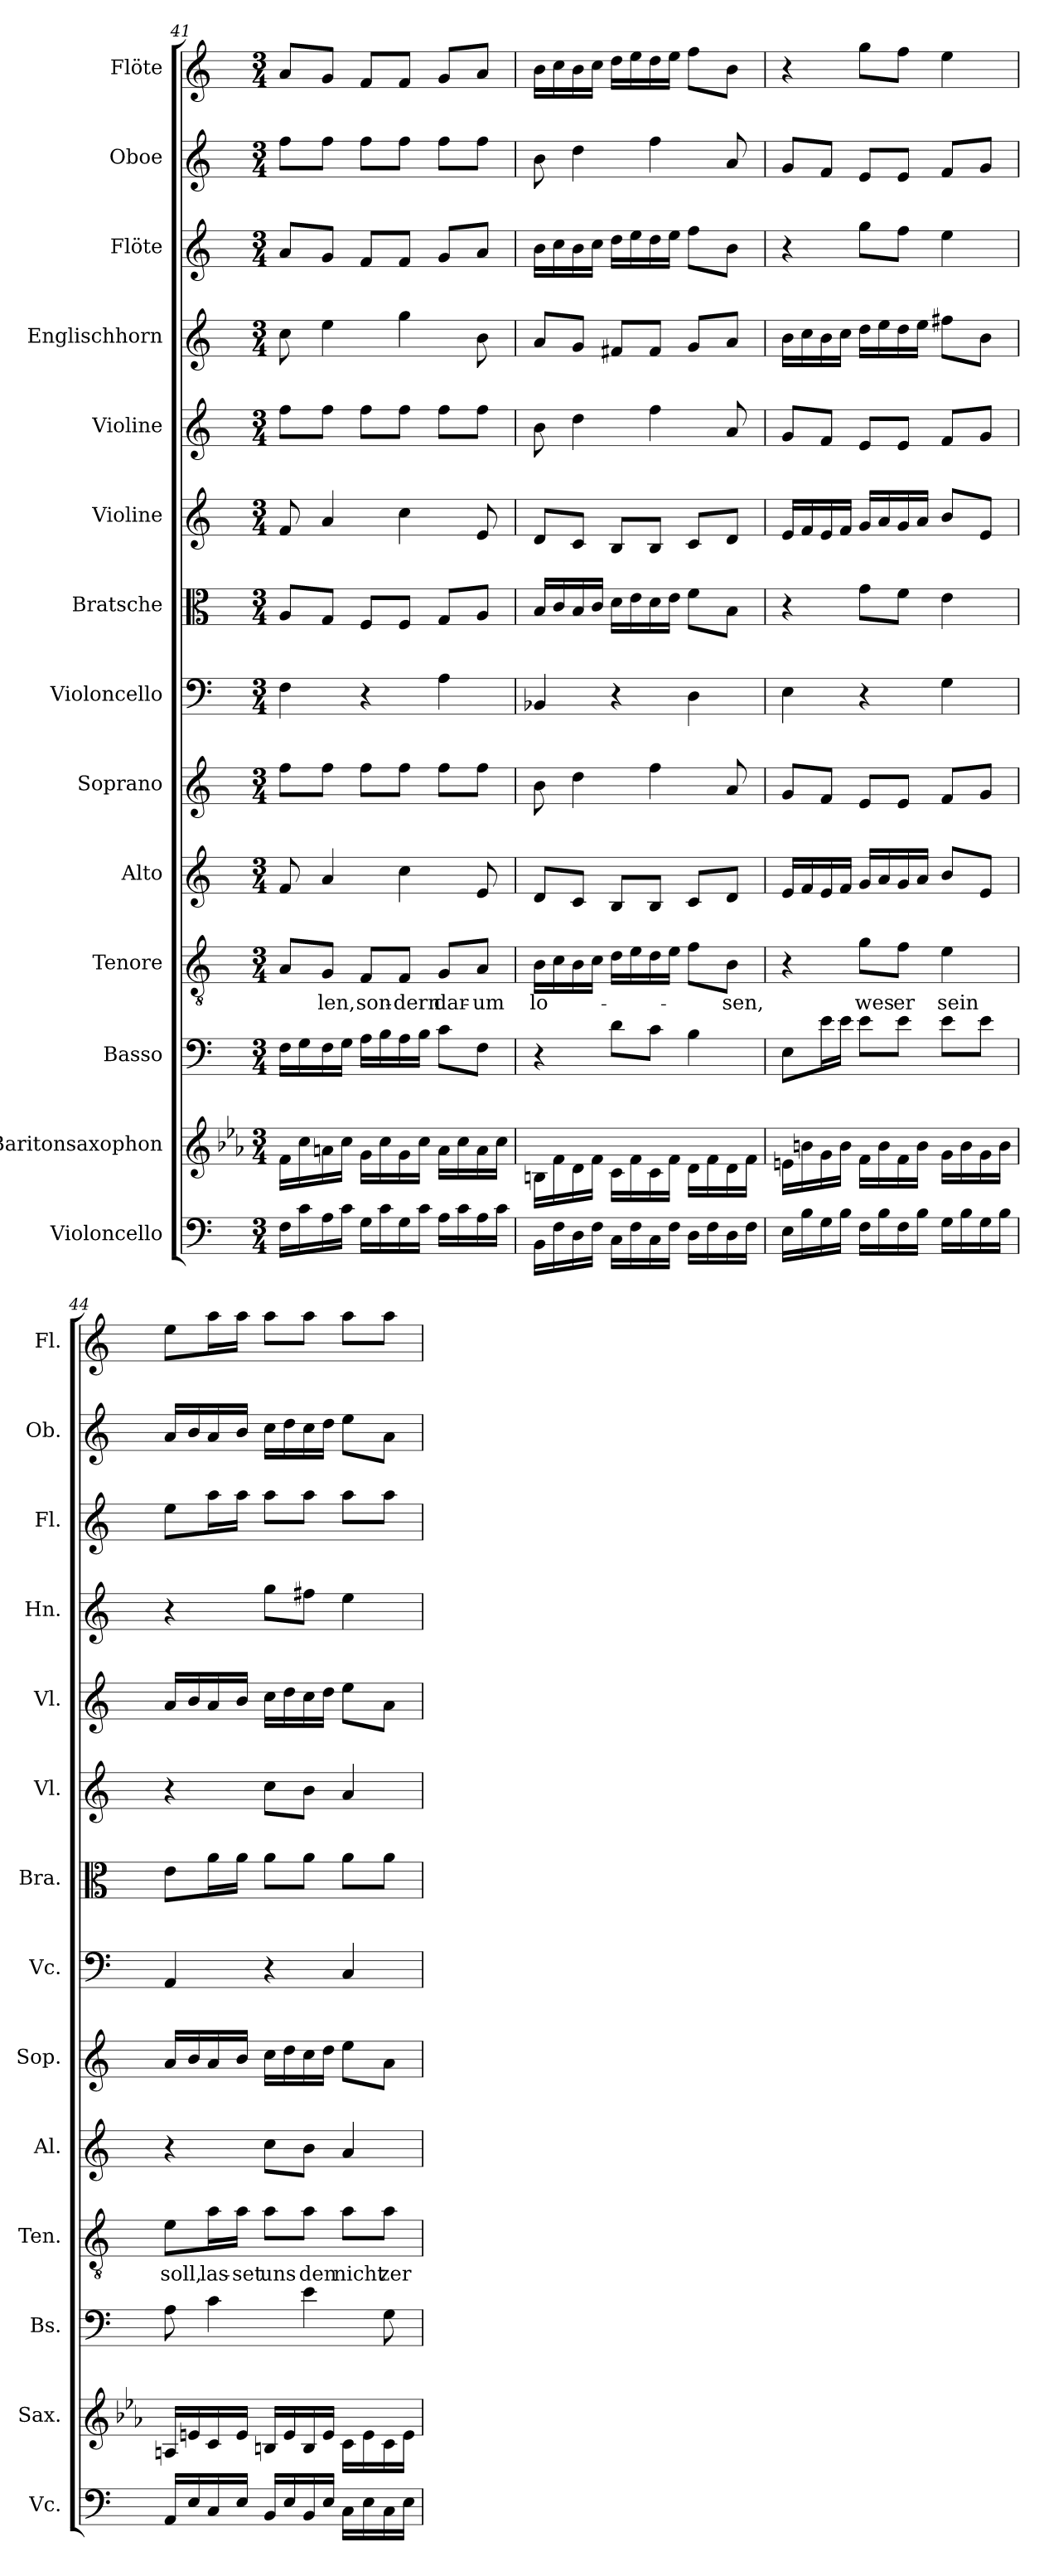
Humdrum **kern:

**kern	**kern	**kern	**kern	**text	**kern	**kern	**kern	**kern	**kern	**kern	**kern	**kern	**kern	**kern
*part14	*part13	*part12	*part11	*part11	*part10	*part9	*part8	*part7	*part6	*part5	*part4	*part3	*part2	*part1
*staff14	*staff13	*staff12	*staff11	*staff11	*staff10	*staff9	*staff8	*staff7	*staff6	*staff5	*staff4	*staff3	*staff2	*staff1
*I"Violoncello	*I"Baritonsaxophon	*I"Basso	*I"Tenore	*	*I"Alto	*I"Soprano	*I"Violoncello	*I"Bratsche	*I"Violine	*I"Violine	*I"Englischhorn	*I"Flöte	*I"Oboe	*I"Flöte
*I'Vc.	*I'Sax.	*I'Bs.	*I'Ten.	*	*I'Al.	*I'Sop.	*I'Vc.	*I'Bra.	*I'Vl.	*I'Vl.	*I'Hn.	*I'Fl.	*I'Ob.	*I'Fl.
*clefF4	*clefG2	*clefF4	*clefGv2	*	*clefG2	*clefG2	*clefF4	*clefC3	*clefG2	*clefG2	*clefG2	*clefG2	*clefG2	*clefG2
*	*ITrd12c21	*	*	*	*	*	*	*	*	*	*ITrd4c7	*	*	*
*k[]	*k[b-e-a-]	*k[]	*k[]	*	*k[]	*k[]	*k[]	*k[]	*k[]	*k[]	*k[b-]	*k[]	*k[]	*k[]
*M3/4	*M3/4	*M3/4	*M3/4	*	*M3/4	*M3/4	*M3/4	*M3/4	*M3/4	*M3/4	*M3/4	*M3/4	*M3/4	*M3/4
=41	=41	=41	=41	=41	=41	=41	=41	=41	=41	=41	=41	=41	=41	=41
16F\LL	16F\LL	16F\LL	8A/L	.	8f/	8ff\L	4F\	8A/L	8f/	8ff\L	8f\	8a/L	8ff\L	8a/L
16c\	16c\	16G\	.	.	.	.	.	.	.	.	.	.	.	.
!	!	!	!	!LO:LY:b	!	!	!	!	!	!	!	!	!	!
16A\	16An\	16F\	8G/J	-len,	4a/	8ff\J	.	8G/J	4a/	8ff\J	4a\	8g/J	8ff\J	8g/J
16c\JJ	16c\JJ	16G\JJ	.	.	.	.	.	.	.	.	.	.	.	.
!	!	!	!	!LO:LY:b	!	!	!	!	!	!	!	!	!	!
16G\LL	16G\LL	16A\LL	8F/L	son-	.	8ff\L	4r	8F/L	.	8ff\L	.	8f/L	8ff\L	8f/L
16c\	16c\	16B\	.	.	.	.	.	.	.	.	.	.	.	.
!	!	!	!	!LO:LY:b	!	!	!	!	!	!	!	!	!	!
16G\	16G\	16A\	8F/J	-dern	4cc\	8ff\J	.	8F/J	4cc\	8ff\J	4cc\	8f/J	8ff\J	8f/J
16c\JJ	16c\JJ	16B\JJ	.	.	.	.	.	.	.	.	.	.	.	.
!	!	!	!	!LO:LY:b	!	!	!	!	!	!	!	!	!	!
16A\LL	16A\LL	8c\L	8G/L	dar-	.	8ff\L	4A\	8G/L	.	8ff\L	.	8g/L	8ff\L	8g/L
16c\	16c\	.	.	.	.	.	.	.	.	.	.	.	.	.
!	!	!	!	!LO:LY:b	!	!	!	!	!	!	!	!	!	!
16A\	16A\	8F\J	8A/J	-um	8e/	8ff\J	.	8A/J	8e/	8ff\J	8e\	8a/J	8ff\J	8a/J
16c\JJ	16c\JJ	.	.	.	.	.	.	.	.	.	.	.	.	.
!!LO:PB:g=z
=42	=42	=42	=42	=42	=42	=42	=42	=42	=42	=42	=42	=42	=42	=42
!	!	!	!	!LO:LY:b	!	!	!	!	!	!	!	!	!	!
16BB\LL	16BBn\LL	4r	16B\LL	lo-	8d/L	8b\	4BB-X/	16B/LL	8d/L	8b\	8d/L	16b\LL	8b\	16b\LL
16F\	16F\	.	16c\	.	.	.	.	16c/	.	.	.	16cc\	.	16cc\
16D\	16D\	.	16B\	.	8c/J	4dd\	.	16B/	8c/J	4dd\	8c/J	16b\	4dd\	16b\
16F\JJ	16F\JJ	.	16c\JJ	.	.	.	.	16c/JJ	.	.	.	16cc\JJ	.	16cc\JJ
16C\LL	16C\LL	8d\L	16d\LL	.	8B/L	.	4r	16d\LL	8B/L	.	8Bn/L	16dd\LL	.	16dd\LL
16F\	16F\	.	16e\	.	.	.	.	16e\	.	.	.	16ee\	.	16ee\
16C\	16C\	8c\J	16d\	.	8B/J	4ff\	.	16d\	8B/J	4ff\	8B/J	16dd\	4ff\	16dd\
16F\JJ	16F\JJ	.	16e\JJ	.	.	.	.	16e\JJ	.	.	.	16ee\JJ	.	16ee\JJ
16D\LL	16D\LL	4B\	8f\L	.	8c/L	.	4D\	8f\L	8c/L	.	8c/L	8ff\L	.	8ff\L
16F\	16F\	.	.	.	.	.	.	.	.	.	.	.	.	.
!	!	!	!	!LO:LY:b	!	!	!	!	!	!	!	!	!	!
16D\	16D\	.	8B\J	-sen,	8d/J	8a/	.	8B\J	8d/J	8a/	8d/J	8b\J	8a/	8b\J
16F\JJ	16F\JJ	.	.	.	.	.	.	.	.	.	.	.	.	.
=43	=43	=43	=43	=43	=43	=43	=43	=43	=43	=43	=43	=43	=43	=43
16E\LL	16En\LL	8E\L	4r	.	16e/LL	8g/L	4E\	4r	16e/LL	8g/L	16e\LL	4r	8g/L	4r
16B\	16Bn\	.	.	.	16f/	.	.	.	16f/	.	16f\	.	.	.
16G\	16G\	16e\L	.	.	16e/	8f/J	.	.	16e/	8f/J	16e\	.	8f/J	.
16B\JJ	16B\JJ	16e\JJ	.	.	16f/JJ	.	.	.	16f/JJ	.	16f\JJ	.	.	.
!	!	!	!	!LO:LY:b	!	!	!	!	!	!	!	!	!	!
16F\LL	16F\LL	8e\L	8g\L	wes	16g/LL	8e/L	4r	8g\L	16g/LL	8e/L	16g\LL	8gg\L	8e/L	8gg\L
16B\	16B\	.	.	.	16a/	.	.	.	16a/	.	16a\	.	.	.
!	!	!	!	!LO:LY:b	!	!	!	!	!	!	!	!	!	!
16F\	16F\	8e\J	8f\J	er	16g/	8e/J	.	8f\J	16g/	8e/J	16g\	8ff\J	8e/J	8ff\J
16B\JJ	16B\JJ	.	.	.	16a/JJ	.	.	.	16a/JJ	.	16a\JJ	.	.	.
!	!	!	!	!LO:LY:b	!	!	!	!	!	!	!	!	!	!
16G\LL	16G\LL	8e\L	4e\	sein	8b/L	8f/L	4G\	4e\	8b/L	8f/L	8bn\L	4ee\	8f/L	4ee\
16B\	16B\	.	.	.	.	.	.	.	.	.	.	.	.	.
16G\	16G\	8e\J	.	.	8e/J	8g/J	.	.	8e/J	8g/J	8e\J	.	8g/J	.
16B\JJ	16B\JJ	.	.	.	.	.	.	.	.	.	.	.	.	.
=44	=44	=44	=44	=44	=44	=44	=44	=44	=44	=44	=44	=44	=44	=44
!	!	!	!	!LO:LY:b	!	!	!	!	!	!	!	!	!	!
16AA/LL	16AAn/LL	8A\	8e\L	soll,	4r	16a/LL	4AA/	8e\L	4r	16a/LL	4r	8ee\L	16a/LL	8ee\L
16E/	16En/	.	.	.	.	16b/	.	.	.	16b/	.	.	16b/	.
!	!	!	!	!LO:LY:b	!	!	!	!	!	!	!	!	!	!
16C/	16C/	4c\	16a\L	las-	.	16a/	.	16a\L	.	16a/	.	16aa\L	16a/	16aa\L
!	!	!	!	!LO:LY:b	!	!	!	!	!	!	!	!	!	!
16E/JJ	16E/JJ	.	16a\JJ	-set	.	16b/JJ	.	16a\JJ	.	16b/JJ	.	16aa\JJ	16b/JJ	16aa\JJ
!	!	!	!	!LO:LY:b	!	!	!	!	!	!	!	!	!	!
16BB/LL	16BBn/LL	.	8a\L	uns	8cc\L	16cc\LL	4r	8a\L	8cc\L	16cc\LL	8cc\L	8aa\L	16cc\LL	8aa\L
16E/	16E/	.	.	.	.	16dd\	.	.	.	16dd\	.	.	16dd\	.
!	!	!	!	!LO:LY:b	!	!	!	!	!	!	!	!	!	!
16BB/	16BB/	4e\	8a\J	den	8b\J	16cc\	.	8a\J	8b\J	16cc\	8bn\J	8aa\J	16cc\	8aa\J
16E/JJ	16E/JJ	.	.	.	.	16dd\JJ	.	.	.	16dd\JJ	.	.	16dd\JJ	.
!	!	!	!	!LO:LY:b	!	!	!	!	!	!	!	!	!	!
16C\LL	16C\LL	.	8a\L	nicht	4a/	8ee\L	4C/	8a\L	4a/	8ee\L	4a\	8aa\L	8ee\L	8aa\L
16E\	16E\	.	.	.	.	.	.	.	.	.	.	.	.	.
!	!	!	!	!LO:LY:b	!	!	!	!	!	!	!	!	!	!
16C\	16C\	8G\	8a\J	zer-	.	8a\J	.	8a\J	.	8a\J	.	8aa\J	8a\J	8aa\J
16E\JJ	16E\JJ	.	.	.	.	.	.	.	.	.	.	.	.	.
=	=	=	=	=	=	=	=	=	=	=	=	=	=	=
*-	*-	*-	*-	*-	*-	*-	*-	*-	*-	*-	*-	*-	*-	*-
